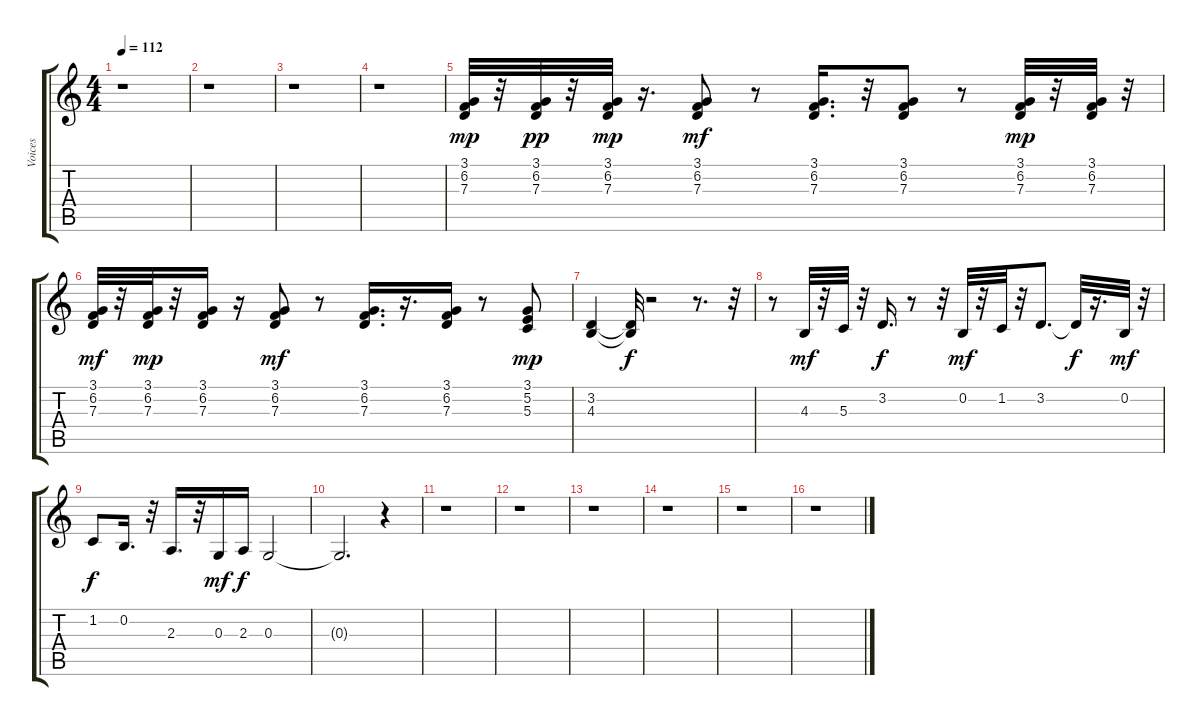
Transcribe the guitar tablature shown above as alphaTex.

\track ("Voices" "Voices") {instrument voiceoohs}
\staff {score tabs}
\tuning (E4 B3 G3 D3 A2 E2) {hide}
\ts (4 4)
\tempo 112
\clef g2
\ks c
r.1{dy f} |
r.1 |
r.1 |
r.1 |
(3.1 6.2 7.3).32{dy mp} r.32 (3.1 6.2 7.3).32{dy pp} r.32 (3.1 6.2 7.3).32{dy mp} r.16{d} (3.1 6.2 7.3).8{dy mf} r.8 (3.1 6.2 7.3).16{d} r.32 (3.1 6.2 7.3).8 r.8 (3.1 6.2 7.3).32{dy mp} r.32 (3.1 6.2 7.3).32 r.32 |
(3.1 6.2 7.3).32{dy mf} r.32 (3.1 6.2 7.3).32{dy mp} r.32 (3.1 6.2 7.3).16 r.16 (3.1 6.2 7.3).8{dy mf} r.8 (3.1 6.2 7.3).16{d} r.16{d} (3.1 6.2 7.3).16 r.8 (3.1 5.2 5.3).8{dy mp} |
(3.2 4.3).4 (3.2{t} 4.3{t}).32{dy f} r.2 r.8{d} r.32 |
r.8 4.3.32{dy mf} r.32 5.3.32 r.32 3.2.16{d dy f} r.8 r.32 0.2.32{dy mf} r.32 1.2.32 r.32 3.2.8{d} 3.2{t}.32{dy f} r.16{d} 0.2.32{dy mf} r.32 |
1.2.8{dy f} 0.2.16{d} r.32 2.3.16{d} r.32 0.3.16{dy mf} 2.3.16{dy f} 0.3.2 |
0.3{t}.2{d} r.4 |
r.1 |
r.1 |
r.1 |
r.1 |
r.1 |
r.1
